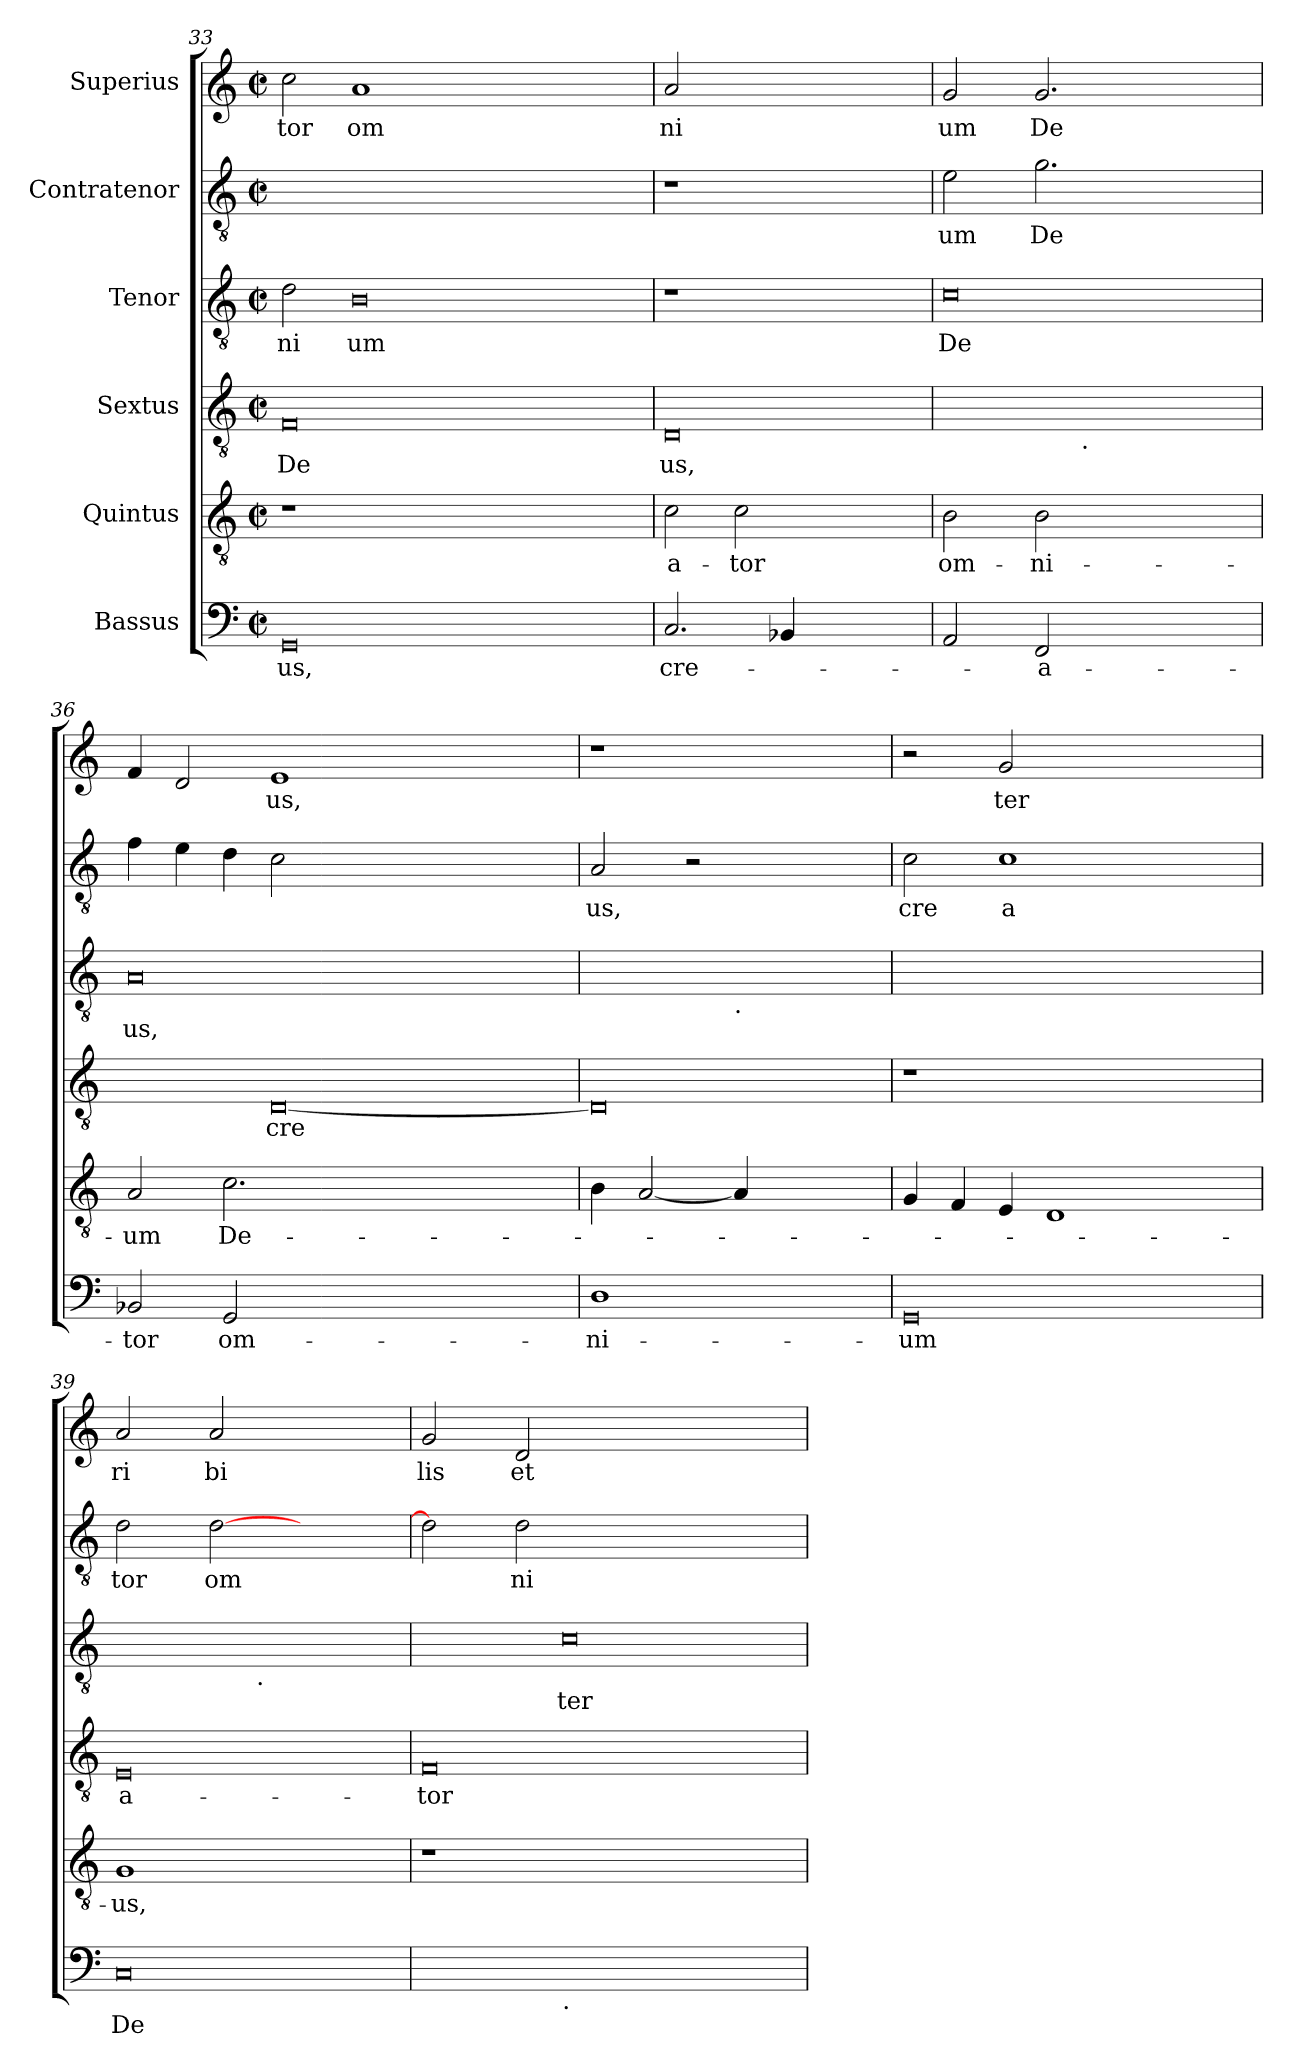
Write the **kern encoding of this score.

**kern	**text	**kern	**text	**kern	**text	**kern	**text	**kern	**text	**kern	**text
*part6	*part6	*part5	*part5	*part4	*part4	*part3	*part3	*part2	*part2	*part1	*part1
*staff6	*staff6	*staff5	*staff5	*staff4	*staff4	*staff3	*staff3	*staff2	*staff2	*staff1	*staff1
*I"Bassus	*	*I"Quintus	*	*I"Sextus	*	*I"Tenor	*	*I"Contratenor	*	*I"Superius	*
*clefF4	*	*clefGv2	*	*clefGv2	*	*clefGv2	*	*clefGv2	*	*clefG2	*
*k[]	*	*k[]	*	*k[]	*	*k[]	*	*k[]	*	*k[]	*
*C:	*	*C:	*	*C:	*	*C:	*	*C:	*	*C:	*
*M2/2	*	*M2/2	*	*M2/2	*	*M2/2	*	*M2/2	*	*M2/2	*
*met(c|)	*	*met(c|)	*	*met(c|)	*	*met(c|)	*	*met(c|)	*	*met(c|)	*
=33	=33	=33	=33	=33	=33	=33	=33	=33	=33	=33	=33
!	!LO:LY:b	!	!	!	!LO:LY:b	!	!LO:LY:b	!	!	!	!LO:LY:b
0GG	-us,	1r	.	0F	De	2d\	ni	2.ryy	.	2cc\	tor
!	!	!	!	!	!	!	!LO:LY:b	!	!	!	!LO:LY:b
.	.	.	.	.	.	0B	um	.	.	1a	om
.	.	.	.	.	.	.	.	1..ryy	.	.	.
.	.	1.ryy	.	.	.	.	.	.	.	.	.
.	.	.	.	.	.	.	.	.	.	1ryy	.
2ryy	.	.	.	2ryy	.	.	.	.	.	.	.
=34	=34	=34	=34	=34	=34	=34	=34	=34	=34	=34	=34
!	!LO:LY:b	!	!LO:LY:b	!	!LO:LY:b	!	!	!	!	!	!LO:LY:b
2.C/	cre-	2c\	a-	0D	us,	1r	.	1r	.	2a/	ni
!	!	!	!LO:LY:b	!	!	!	!	!	!	!	!
.	.	2c\	-tor	.	.	.	.	.	.	1.ryy	.
4BB-X/	.	.	.	.	.	.	.	.	.	.	.
1ryy	.	1ryy	.	.	.	1ryy	.	1ryy	.	.	.
!!LO:LB:g=z
=35	=35	=35	=35	=35	=35	=35	=35	=35	=35	=35	=35
!	!	!	!LO:LY:b	!	!	!	!LO:LY:b	!	!LO:LY:b	!	!LO:LY:b
2AA/	.	2B\	om-	4ryy	.	0c	De	2e\	um	2g/	um
.	.	.	.	4ryy	.	.	.	.	.	.	.
!	!LO:LY:b	!	!LO:LY:b	!	!	!	!	!	!LO:LY:b	!	!LO:LY:b
2FF/	-a-	2B\	-ni-	4ryy	.	.	.	2.g\	De	2.g/	De
!	!	!	!	!LO:TX:b:t=.	!	!	!	!	!	!	!
.	.	.	.	4ryy	.	.	.	.	.	.	.
1ryy	.	1ryy	.	1ryy	.	.	.	.	.	.	.
.	.	.	.	.	.	.	.	2.ryy	.	2.ryy	.
=36	=36	=36	=36	=36	=36	=36	=36	=36	=36	=36	=36
!	!LO:LY:b	!	!LO:LY:b	!	!	!	!LO:LY:b	!	!	!	!
2BB-X/	-tor	2A/	-um	4ryy	.	0A	us,	4f\	.	4f/	.
.	.	.	.	4ryy	.	.	.	4e\	.	2d/	.
!	!LO:LY:b	!	!LO:LY:b	!	!	!	!	!	!	!	!
2GG/	om-	2.c\	De-	4ryy	.	.	.	4d\	.	.	.
!	!	!	!	!	!LO:LY:b	!	!	!	!	!	!LO:LY:b
.	.	.	.	[0D	cre	.	.	2c\	.	1e	us,
1..ryy	.	.	.	.	.	.	.	.	.	.	.
.	.	1.ryy	.	.	.	.	.	1.ryy	.	.	.
.	.	.	.	.	.	.	.	.	.	1ryy	.
.	.	.	.	.	.	2.ryy	.	.	.	.	.
=37	=37	=37	=37	=37	=37	=37	=37	=37	=37	=37	=37
!	!LO:LY:b	!	!	!	!	!	!	!	!LO:LY:b	!	!
1D	-ni-	4B\	.	0D]	.	4ryy	.	2A/	us,	1r	.
.	.	[2A/	.	.	.	4ryy	.	.	.	.	.
.	.	.	.	.	.	4ryy	.	2r	.	.	.
!	!	!	!	!	!	!LO:TX:b:t=.	!	!	!	!	!
.	.	4A/]	.	.	.	4ryy	.	.	.	.	.
1ryy	.	1ryy	.	.	.	1ryy	.	1ryy	.	1ryy	.
=38	=38	=38	=38	=38	=38	=38	=38	=38	=38	=38	=38
!	!LO:LY:b	!	!	!	!	!	!	!	!LO:LY:b	!	!
0GG	-um	4G/	.	1r	.	4ryy	.	2c\	cre	2r	.
.	.	4F/	.	.	.	4ryy	.	.	.	.	.
!	!	!	!	!	!	!	!	!	!LO:LY:b	!	!LO:LY:b
.	.	4E/	.	.	.	4ryy	.	1c	a	2g/	ter
.	.	1D	.	.	.	1ryy	.	.	.	.	.
.	.	.	.	1ryy	.	.	.	.	.	1ryy	.
.	.	.	.	.	.	.	.	2ryy	.	.	.
.	.	4ryy	.	.	.	4ryy	.	.	.	.	.
=39	=39	=39	=39	=39	=39	=39	=39	=39	=39	=39	=39
!	!LO:LY:b	!	!LO:LY:b	!	!LO:LY:b	!	!	!	!LO:LY:b	!	!LO:LY:b
0C	De-	1G	-us,	0E	a-	4ryy	.	2d\	tor	2a/	ri
.	.	.	.	.	.	4ryy	.	.	.	.	.
!	!	!	!	!	!	!	!	!	!LO:LY:b	!	!LO:LY:b
.	.	.	.	.	.	4ryy	.	[2d\	om	2a/	bi
!	!	!	!	!	!	!LO:TX:b:t=.	!	!	!	!	!
.	.	.	.	.	.	4ryy	.	.	.	.	.
.	.	1ryy	.	.	.	1ryy	.	1ryy	.	1ryy	.
=40	=40	=40	=40	=40	=40	=40	=40	=40	=40	=40	=40
!	!	!	!	!	!LO:LY:b	!	!	!	!	!	!LO:LY:b
4ryy	.	1r	.	0F	-tor	4ryy	.	2d\]	.	2g/	lis
4ryy	.	.	.	.	.	4ryy	.	.	.	.	.
!	!	!	!	!	!	!	!	!	!LO:LY:b	!	!LO:LY:b
4ryy	.	.	.	.	.	4ryy	.	2d\	ni	2d/	et
!LO:TX:b:t=.	!	!	!	!	!	!	!	!	!	!	!
!	!	!	!	!	!	!	!LO:LY:b	!	!	!	!
4ryy	.	.	.	.	.	0c	ter	.	.	.	.
1..ryy	.	1..ryy	.	.	.	.	.	1..ryy	.	1..ryy	.
.	.	.	.	2.ryy	.	.	.	.	.	.	.
=	=	=	=	=	=	=	=	=	=	=	=
*-	*-	*-	*-	*-	*-	*-	*-	*-	*-	*-	*-
